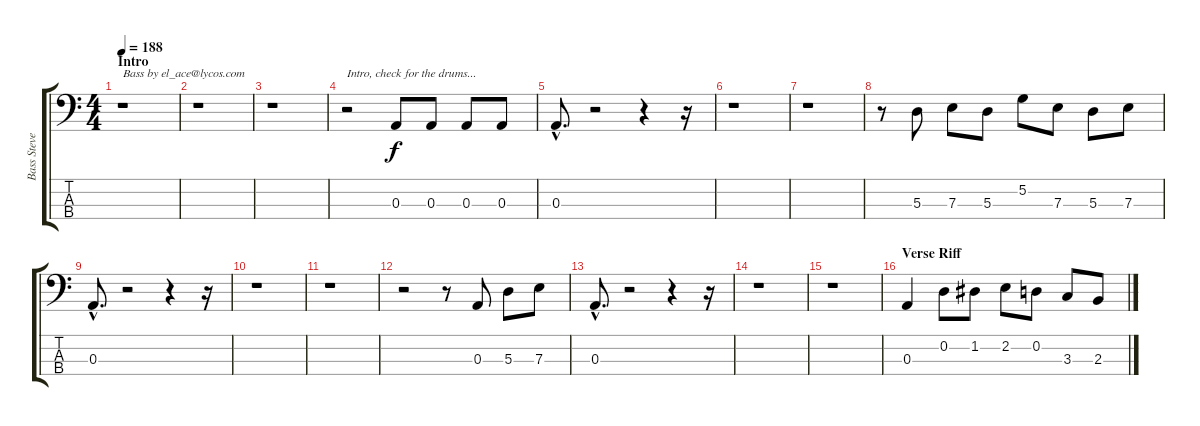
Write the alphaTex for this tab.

\track ("Bass Steve Harris" "Bass Steve") {instrument electricbassfinger}
\staff {score tabs}
\tuning (G2 D2 A1 E1) {hide}
\ts (4 4)
\section ("" "Intro")
\tempo 188
\clef f4
\ks c
r.1{txt "Bass by el_ace@lycos.com" dy f instrument electricbassfinger} |
r.1 |
r.1 |
r.2{txt "Intro, check for the drums..."} 0.3.8 0.3.8 0.3.8 0.3.8 |
0.3{hac}.8{d} r.2 r.4 r.16 |
r.1 |
r.1 |
r.8 5.3.8 7.3.8 5.3.8 5.2.8 7.3.8 5.3.8 7.3.8 |
0.3{hac}.8{d} r.2 r.4 r.16 |
r.1 |
r.1 |
r.2 r.8 0.3.8 5.3.8 7.3.8 |
0.3{hac}.8{d} r.2 r.4 r.16 |
r.1 |
r.1 |
\section ("" "Verse Riff")
0.3.4 0.2.8 1.2.8 2.2.8 0.2.8 3.3.8 2.3.8
